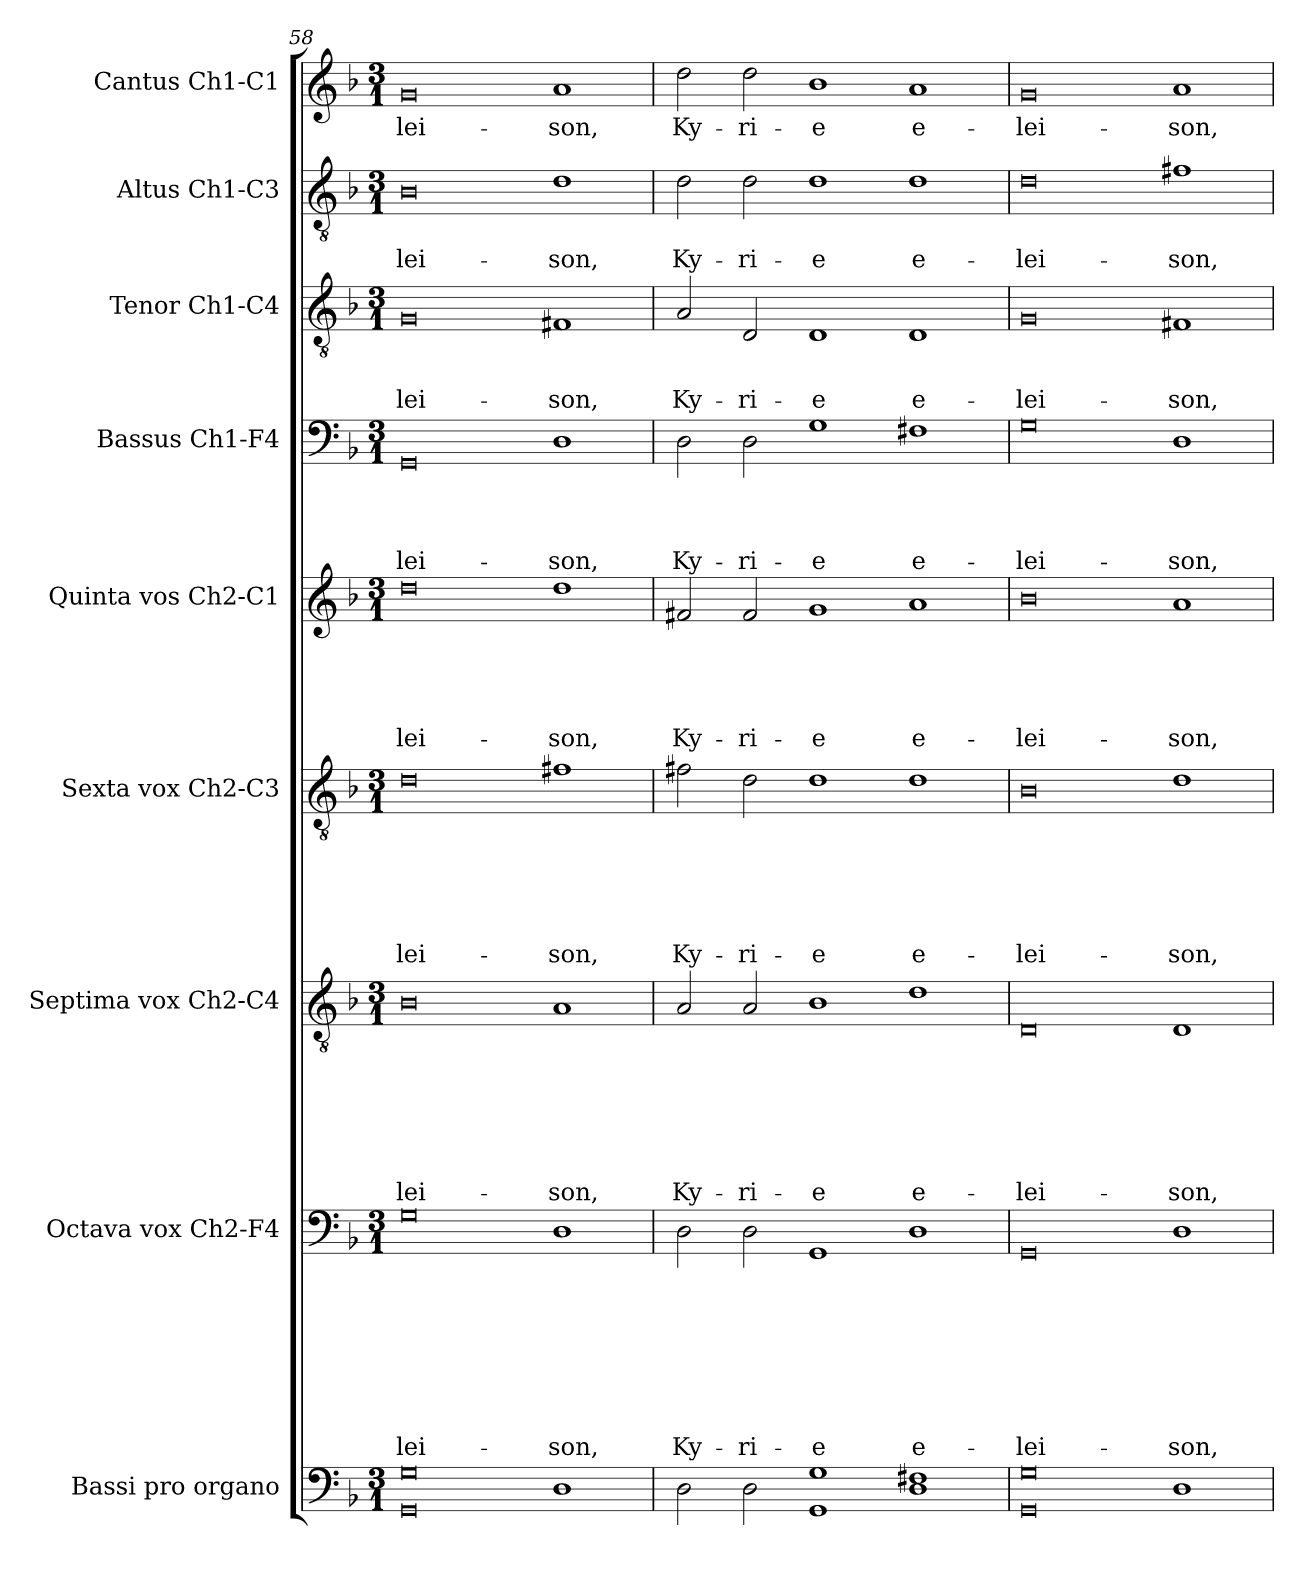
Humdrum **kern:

**kern	**kern	**text	**text	**text	**text	**text	**text	**text	**text	**kern	**text	**text	**text	**text	**text	**text	**text	**kern	**text	**text	**text	**text	**text	**text	**kern	**text	**text	**text	**text	**text	**kern	**text	**text	**text	**text	**kern	**text	**text	**text	**kern	**text	**text	**kern	**text
*part9	*part8	*part8	*part8	*part8	*part8	*part8	*part8	*part8	*part8	*part7	*part7	*part7	*part7	*part7	*part7	*part7	*part7	*part6	*part6	*part6	*part6	*part6	*part6	*part6	*part5	*part5	*part5	*part5	*part5	*part5	*part4	*part4	*part4	*part4	*part4	*part3	*part3	*part3	*part3	*part2	*part2	*part2	*part1	*part1
*staff9	*staff8	*staff8	*staff8	*staff8	*staff8	*staff8	*staff8	*staff8	*staff8	*staff7	*staff7	*staff7	*staff7	*staff7	*staff7	*staff7	*staff7	*staff6	*staff6	*staff6	*staff6	*staff6	*staff6	*staff6	*staff5	*staff5	*staff5	*staff5	*staff5	*staff5	*staff4	*staff4	*staff4	*staff4	*staff4	*staff3	*staff3	*staff3	*staff3	*staff2	*staff2	*staff2	*staff1	*staff1
*I"Bassi pro  organo	*I"Octava vox Ch2-F4	*	*	*	*	*	*	*	*	*I"Septima vox Ch2-C4	*	*	*	*	*	*	*	*I"Sexta vox Ch2-C3	*	*	*	*	*	*	*I"Quinta vos Ch2-C1	*	*	*	*	*	*I"Bassus Ch1-F4	*	*	*	*	*I"Tenor Ch1-C4	*	*	*	*I"Altus Ch1-C3	*	*	*I"Cantus Ch1-C1	*
*	*	*	*	*	*	*	*	*	*	*	*	*	*	*	*	*	*	*	*	*	*	*	*	*	*	*	*	*	*	*	*I'B	*	*	*	*	*I'T	*	*	*	*I'A	*	*	*I'C	*
*clefF4	*clefF4	*	*	*	*	*	*	*	*	*clefGv2	*	*	*	*	*	*	*	*clefGv2	*	*	*	*	*	*	*clefG2	*	*	*	*	*	*clefF4	*	*	*	*	*clefGv2	*	*	*	*clefGv2	*	*	*clefG2	*
*k[b-]	*k[b-]	*	*	*	*	*	*	*	*	*k[b-]	*	*	*	*	*	*	*	*k[b-]	*	*	*	*	*	*	*k[b-]	*	*	*	*	*	*k[b-]	*	*	*	*	*k[b-]	*	*	*	*k[b-]	*	*	*k[b-]	*
*F:	*F:	*	*	*	*	*	*	*	*	*F:	*	*	*	*	*	*	*	*F:	*	*	*	*	*	*	*F:	*	*	*	*	*	*F:	*	*	*	*	*F:	*	*	*	*F:	*	*	*F:	*
*M3/1	*M3/1	*	*	*	*	*	*	*	*	*M3/1	*	*	*	*	*	*	*	*M3/1	*	*	*	*	*	*	*M3/1	*	*	*	*	*	*M3/1	*	*	*	*	*M3/1	*	*	*	*M3/1	*	*	*M3/1	*
=58	=58	=58	=58	=58	=58	=58	=58	=58	=58	=58	=58	=58	=58	=58	=58	=58	=58	=58	=58	=58	=58	=58	=58	=58	=58	=58	=58	=58	=58	=58	=58	=58	=58	=58	=58	=58	=58	=58	=58	=58	=58	=58	=58	=58
!	!	!	!	!	!	!	!	!	!LO:LY:b	!	!	!	!	!	!	!	!LO:LY:b	!	!	!	!	!	!	!LO:LY:b	!	!	!	!	!	!LO:LY:b	!	!	!	!	!LO:LY:b	!	!	!	!LO:LY:b	!	!	!LO:LY:b	!	!LO:LY:b
0GG 0G	0G	.	.	.	.	.	.	.	-lei-	0B-	.	.	.	.	.	.	-lei-	0d	.	.	.	.	.	-lei-	0dd	.	.	.	.	-lei-	0GG	.	.	.	-lei-	0G	.	.	-lei-	0B-	.	-lei-	0g	-lei-
!	!	!	!	!	!	!	!	!	!LO:LY:b	!	!	!	!	!	!	!	!LO:LY:b	!	!	!	!	!	!	!LO:LY:b	!	!	!	!	!	!LO:LY:b	!	!	!	!	!LO:LY:b	!	!	!	!LO:LY:b	!	!	!LO:LY:b	!	!LO:LY:b
1D	1D	.	.	.	.	.	.	.	-son,	1A	.	.	.	.	.	.	-son,	1f#X	.	.	.	.	.	-son,	1dd	.	.	.	.	-son,	1D	.	.	.	-son,	1F#X	.	.	-son,	1d	.	-son,	1a	-son,
=59	=59	=59	=59	=59	=59	=59	=59	=59	=59	=59	=59	=59	=59	=59	=59	=59	=59	=59	=59	=59	=59	=59	=59	=59	=59	=59	=59	=59	=59	=59	=59	=59	=59	=59	=59	=59	=59	=59	=59	=59	=59	=59	=59	=59
!	!	!	!	!	!	!	!	!	!LO:LY:b	!	!	!	!	!	!	!	!LO:LY:b	!	!	!	!	!	!	!LO:LY:b	!	!	!	!	!	!LO:LY:b	!	!	!	!	!LO:LY:b	!	!	!	!LO:LY:b	!	!	!LO:LY:b	!	!LO:LY:b
2D\	2D\	.	.	.	.	.	.	.	Ky-	2A/	.	.	.	.	.	.	Ky-	2f#X\	.	.	.	.	.	Ky-	2f#X/	.	.	.	.	Ky-	2D\	.	.	.	Ky-	2A/	.	.	Ky-	2d\	.	Ky-	2dd\	Ky-
!	!	!	!	!	!	!	!	!	!LO:LY:b	!	!	!	!	!	!	!	!LO:LY:b	!	!	!	!	!	!	!LO:LY:b	!	!	!	!	!	!LO:LY:b	!	!	!	!	!LO:LY:b	!	!	!	!LO:LY:b	!	!	!LO:LY:b	!	!LO:LY:b
2D\	2D\	.	.	.	.	.	.	.	-ri-	2A/	.	.	.	.	.	.	-ri-	2d\	.	.	.	.	.	-ri-	2f#/	.	.	.	.	-ri-	2D\	.	.	.	-ri-	2D/	.	.	-ri-	2d\	.	-ri-	2dd\	-ri-
!	!	!	!	!	!	!	!	!	!LO:LY:b	!	!	!	!	!	!	!	!LO:LY:b	!	!	!	!	!	!	!LO:LY:b	!	!	!	!	!	!LO:LY:b	!	!	!	!	!LO:LY:b	!	!	!	!LO:LY:b	!	!	!LO:LY:b	!	!LO:LY:b
1GG 1G	1GG	.	.	.	.	.	.	.	-e	1B-	.	.	.	.	.	.	-e	1d	.	.	.	.	.	-e	1g	.	.	.	.	-e	1G	.	.	.	-e	1D	.	.	-e	1d	.	-e	1b-	-e
!	!	!	!	!	!	!	!	!	!LO:LY:b	!	!	!	!	!	!	!	!LO:LY:b	!	!	!	!	!	!	!LO:LY:b	!	!	!	!	!	!LO:LY:b	!	!	!	!	!LO:LY:b	!	!	!	!LO:LY:b	!	!	!LO:LY:b	!	!LO:LY:b
1D 1F#X	1D	.	.	.	.	.	.	.	e-	1d	.	.	.	.	.	.	e-	1d	.	.	.	.	.	e-	1a	.	.	.	.	e-	1F#X	.	.	.	e-	1D	.	.	e-	1d	.	e-	1a	e-
=60	=60	=60	=60	=60	=60	=60	=60	=60	=60	=60	=60	=60	=60	=60	=60	=60	=60	=60	=60	=60	=60	=60	=60	=60	=60	=60	=60	=60	=60	=60	=60	=60	=60	=60	=60	=60	=60	=60	=60	=60	=60	=60	=60	=60
!	!	!	!	!	!	!	!	!	!LO:LY:b	!	!	!	!	!	!	!	!LO:LY:b	!	!	!	!	!	!	!LO:LY:b	!	!	!	!	!	!LO:LY:b	!	!	!	!	!LO:LY:b	!	!	!	!LO:LY:b	!	!	!LO:LY:b	!	!LO:LY:b
0GG 0G	0GG	.	.	.	.	.	.	.	-lei-	0D	.	.	.	.	.	.	-lei-	0B-	.	.	.	.	.	-lei-	0b-	.	.	.	.	-lei-	0G	.	.	.	-lei-	0G	.	.	-lei-	0d	.	-lei-	0g	-lei-
!	!	!	!	!	!	!	!	!	!LO:LY:b	!	!	!	!	!	!	!	!LO:LY:b	!	!	!	!	!	!	!LO:LY:b	!	!	!	!	!	!LO:LY:b	!	!	!	!	!LO:LY:b	!	!	!	!LO:LY:b	!	!	!LO:LY:b	!	!LO:LY:b
1D	1D	.	.	.	.	.	.	.	-son,	1D	.	.	.	.	.	.	-son,	1d	.	.	.	.	.	-son,	1a	.	.	.	.	-son,	1D	.	.	.	-son,	1F#X	.	.	-son,	1f#X	.	-son,	1a	-son,
=	=	=	=	=	=	=	=	=	=	=	=	=	=	=	=	=	=	=	=	=	=	=	=	=	=	=	=	=	=	=	=	=	=	=	=	=	=	=	=	=	=	=	=	=
*-	*-	*-	*-	*-	*-	*-	*-	*-	*-	*-	*-	*-	*-	*-	*-	*-	*-	*-	*-	*-	*-	*-	*-	*-	*-	*-	*-	*-	*-	*-	*-	*-	*-	*-	*-	*-	*-	*-	*-	*-	*-	*-	*-	*-
